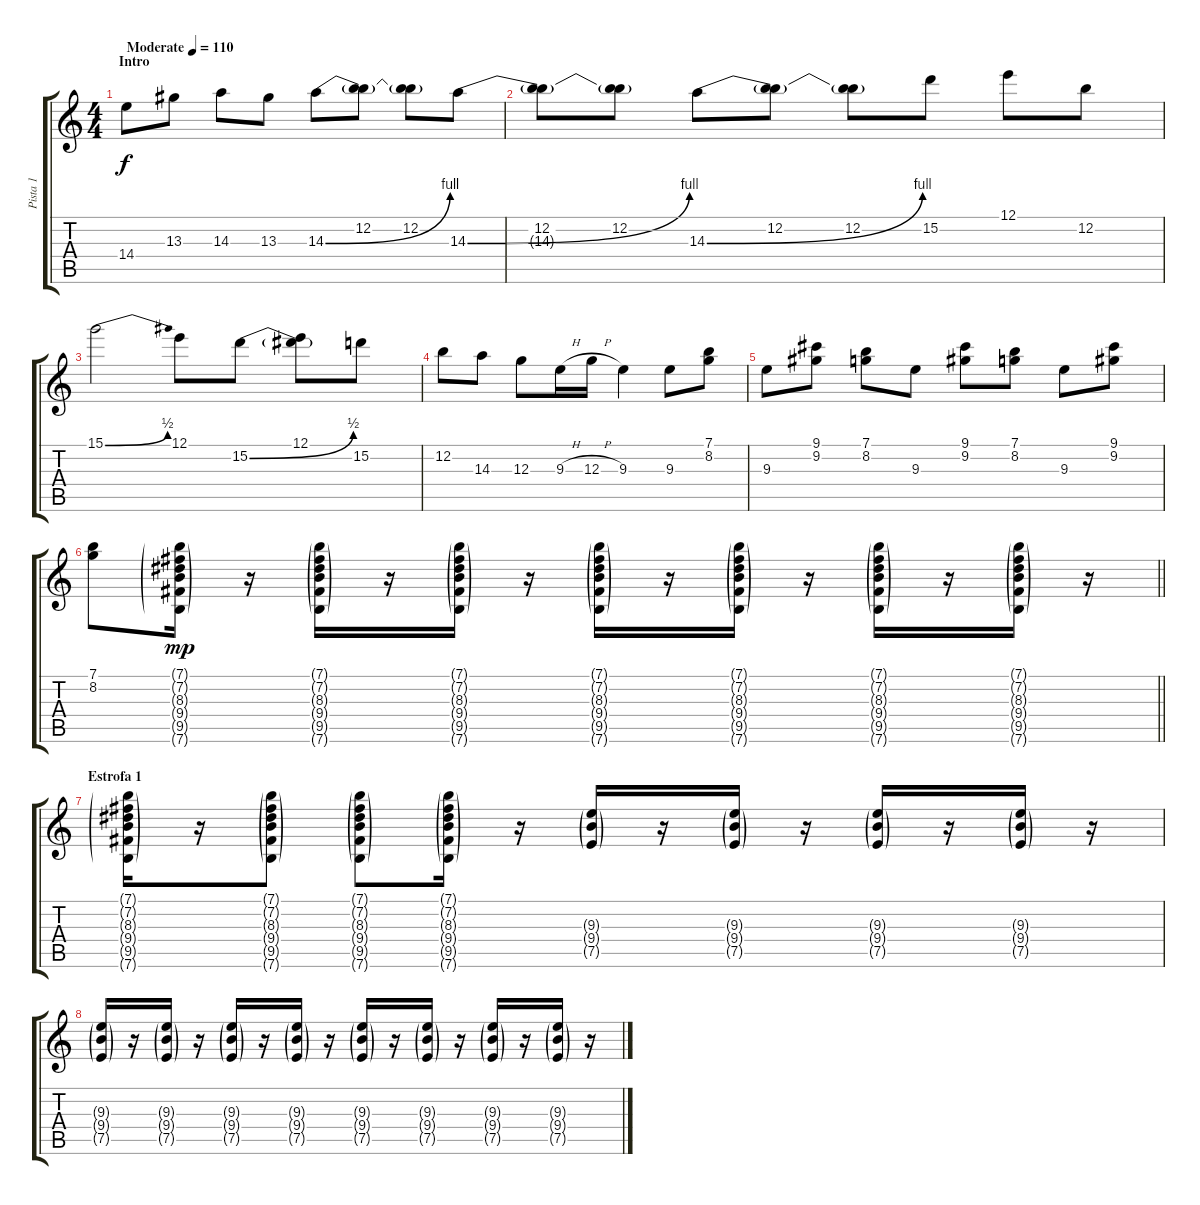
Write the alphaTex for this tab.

\track ("Pista 1" "Pista 1") {instrument overdrivenguitar}
\staff {score tabs}
\tuning (E4 B3 G3 D3 A2 E2) {hide}
\ts (4 4)
\section ("" "Intro")
\tempo (110 "Moderate")
\clef g2
\ks c
14.4.8{dy f instrument overdrivenguitar} 13.3.8 14.3.8 13.3.8 14.3{be (bend 0 0 60 4)}.8 (12.2 14.3{t}).8 (12.2 14.3{t}).8 14.3{be (bend 0 0 60 4)}.8 |
(12.2 14.3{t}).8 (12.2 14.3{t}).8 14.3{be (bend 0 0 60 4)}.8 (12.2 14.3{t}).8 (12.2 14.3{t}).8 15.2.8 12.1.8 12.2.8 |
15.1{be (bend 0 0 60 2)}.2 12.1.8 15.2{be (bend 0 0 60 2)}.8 (12.1 15.2{t}).8 15.2.8 |
12.2.8 14.3.8 12.3.8 9.3{h}.16 12.3{h}.16 9.3.4 9.3.8 (7.1 8.2).8 |
9.3.8 (9.1 9.2).8 (7.1 8.2).8 9.3.8 (9.1 9.2).8 (7.1 8.2).8 9.3.8 (9.1 9.2).8 |
\barLineRight lightlight
(7.1 8.2).8 (7.1{g} 7.2{g} 8.3{g} 9.4{g} 9.5{g} 7.6{g}).16{dy mp} r.16 (7.1{g} 7.2{g} 8.3{g} 9.4{g} 9.5{g} 7.6{g}).16 r.16 (7.1{g} 7.2{g} 8.3{g} 9.4{g} 9.5{g} 7.6{g}).16 r.16 (7.1{g} 7.2{g} 8.3{g} 9.4{g} 9.5{g} 7.6{g}).16 r.16 (7.1{g} 7.2{g} 8.3{g} 9.4{g} 9.5{g} 7.6{g}).16 r.16 (7.1{g} 7.2{g} 8.3{g} 9.4{g} 9.5{g} 7.6{g}).16 r.16 (7.1{g} 7.2{g} 8.3{g} 9.4{g} 9.5{g} 7.6{g}).16 r.16 |
\section ("" "Estrofa 1")
(7.1{g} 7.2{g} 8.3{g} 9.4{g} 9.5{g} 7.6{g}).16 r.16 (7.1{g} 7.2{g} 8.3{g} 9.4{g} 9.5{g} 7.6{g}).8 (7.1{g} 7.2{g} 8.3{g} 9.4{g} 9.5{g} 7.6{g}).8 (7.1{g} 7.2{g} 8.3{g} 9.4{g} 9.5{g} 7.6{g}).16 r.16 (9.3{g} 9.4{g} 7.5{g}).16{volume 3} r.16 (9.3{g} 9.4{g} 7.5{g}).16 r.16 (9.3{g} 9.4{g} 7.5{g}).16 r.16 (9.3{g} 9.4{g} 7.5{g}).16 r.16 |
(9.3{g} 9.4{g} 7.5{g}).16 r.16 (9.3{g} 9.4{g} 7.5{g}).16 r.16 (9.3{g} 9.4{g} 7.5{g}).16 r.16 (9.3{g} 9.4{g} 7.5{g}).16 r.16 (9.3{g} 9.4{g} 7.5{g}).16 r.16 (9.3{g} 9.4{g} 7.5{g}).16 r.16 (9.3{g} 9.4{g} 7.5{g}).16 r.16 (9.3{g} 9.4{g} 7.5{g}).16 r.16
